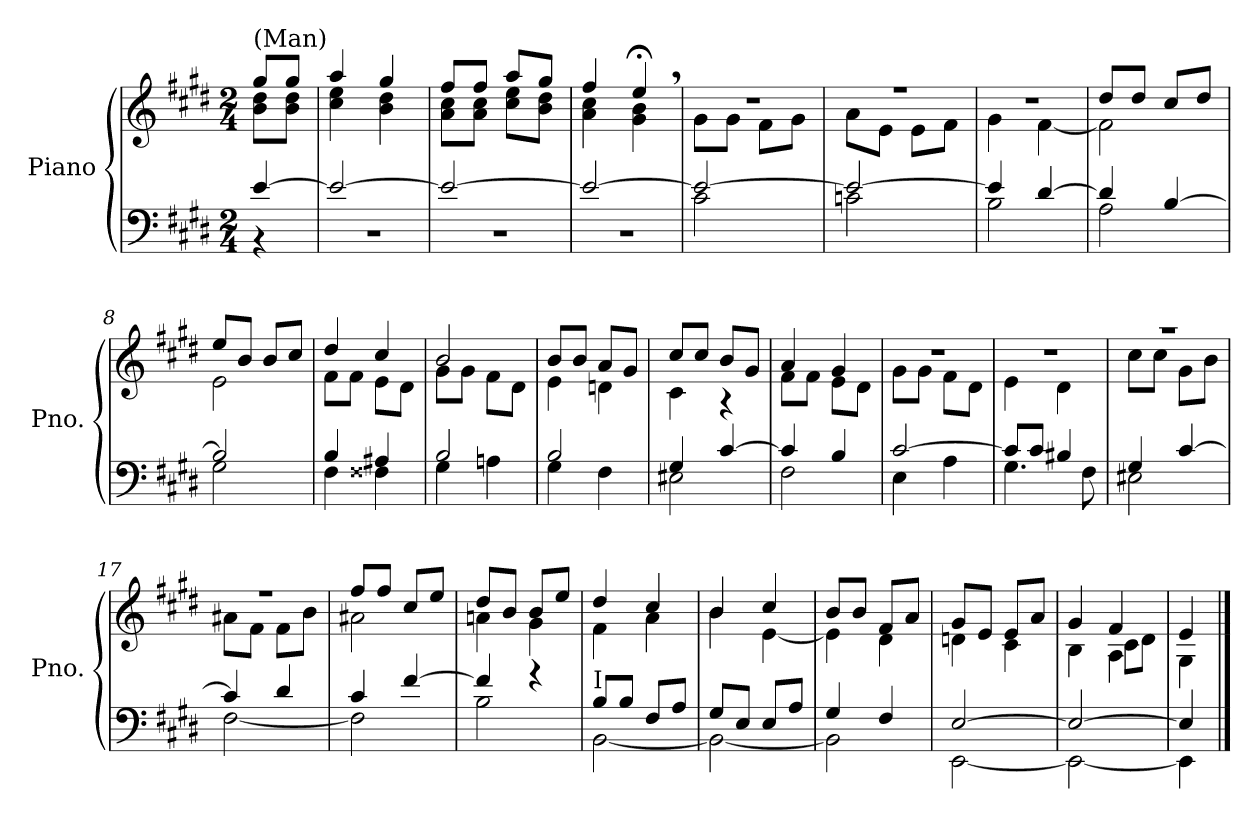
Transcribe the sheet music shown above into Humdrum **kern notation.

**kern	**kern
*part1	*part1
*staff2	*staff1
*I"Piano	*
*I'Pno.	*
*clefF4	*clefG2
*k[f#c#g#d#]	*k[f#c#g#d#]
*M2/4	*M2/4
*MM80	*MM80
=	=
*^	*^
!	!	!LO:TX:a:t=(Man)	!
[4e/	4r	8gg#/L	8b\ 8dd#\L
.	.	8gg#/J	8b\ 8dd#\J
=1	=1	=1	=1
2e/_	2r	4aa/	4cc#\ 4ee\
.	.	4gg#/	4b\ 4dd#\
=2	=2	=2	=2
2e/_	2r	8ff#/L	8a\ 8cc#\L
.	.	8ff#/J	8a\ 8cc#\J
.	.	8aa/L	8cc#\ 8ee\L
.	.	8gg#/J	8b\ 8dd#\J
=3	=3	=3	=3
2e/_	2r	4ff#/	4a\ 4cc#\
.	.	4ee;<,/	4g#\ 4b\
=4	=4	=4	=4
2e/_	2c#\	2r	8g#\L
.	.	.	8g#\J
.	.	.	8f#\L
.	.	.	8g#\J
=5	=5	=5	=5
2e/_	2cn\	2r	8a\L
.	.	.	8e\J
.	.	.	8e\L
.	.	.	8f#\J
=6	=6	=6	=6
4e/]	2B\	2r	4g#\
[4d#/	.	.	[4f#\
=7	=7	=7	=7
4d#/]	2A\	8dd#/L	2f#\]
.	.	8dd#/J	.
[4B/	.	8cc#/L	.
.	.	8dd#/J	.
=8	=8	=8	=8
2B/]	2G#\	8ee/L	2e\
.	.	8b/J	.
.	.	8b/L	.
.	.	8cc#/J	.
!!LO:LB:g=z	!!
=9	=9	=9	=9
4B/	4F#\	4dd#/	8f#\L
.	.	.	8f#\J
4A#X/	4F##X\	4cc#/	8e\L
.	.	.	8d#\J
=10	=10	=10	=10
2B/	4G#\	2b/	8g#\L
.	.	.	8g#\J
.	4Ani\	.	8f#\L
.	.	.	8d#\J
=11	=11	=11	=11
2B/	4G#\	8b/L	4e\
.	.	8b/J	.
.	4F#\	8a/L	4dn\
.	.	8g#/J	.
=12	=12	=12	=12
4G#/	2E#X\	8cc#/L	4c#\
.	.	8cc#/J	.
[4c#/	.	8b/L	4r
.	.	8g#/J	.
=13	=13	=13	=13
4c#/]	2F#\	4a/	8f#\L
.	.	.	8f#\J
4B/	.	4g#/	8e\L
.	.	.	8d#\J
=14	=14	=14	=14
[2c#/	4E\	2r	8g#\L
.	.	.	8g#\J
.	4A\	.	8f#\L
.	.	.	8d#\J
=15	=15	=15	=15
8c#/L]	4.G#\	2r	4e\
8c#/J	.	.	.
4B#X/	.	.	4d#\
.	8F#\	.	.
=16	=16	=16	=16
4G#/	2E#X\	2r	8cc#\L
.	.	.	8cc#\J
[4c#/	.	.	8g#\L
.	.	.	8b\J
!!LO:LB:g=z	!!
=17	=17	=17	=17
4c#/]	[2F#\	2r	8a#X\L
.	.	.	8f#\J
4d#/	.	.	8f#\L
.	.	.	8b\J
=18	=18	=18	=18
4c#/	2F#\]	8ff#/L	2a#X\
.	.	8ff#/J	.
[4f#/	.	8cc#/L	.
.	.	8ee/J	.
=19	=19	=19	=19
4f#/]	2B\	8dd#/L	4ani\
.	.	8b/J	.
4r	.	8b/L	4g#\
.	.	8ee/J	.
=20	=20	=20	=20
!LO:TX:a:t=I	!	!	!
8B/L	[2BB\	4dd#/	4f#\
8B/J	.	.	.
8F#/L	.	4cc#/	4a\
8A/J	.	.	.
=21	=21	=21	=21
8G#/L	2BB\_	4b/	4b\
8E/J	.	.	.
8E/L	.	4cc#/	[4e\
8A/J	.	.	.
=22	=22	=22	=22
4G#/	2BB\]	8b/L	4e\]
.	.	8b/J	.
4F#/	.	8f#/L	4d#\
.	.	8a/J	.
=23	=23	=23	=23
[2E/	[2EE\	8g#/L	4dn\
.	.	8e/J	.
.	.	8e/L	4c#\
.	.	8a/J	.
=24	=24	=24	=24
*	*	*	*^
2E/_	2EE\_	4g#/	4B\	4ryy
.	.	4f#/	4A\	8c#\L
.	.	.	.	8d#i\J
*	*	*	*v	*v
=25	=25	=25	=25
4E/]	4EE\]	4e/	4G#\
*v	*v	*	*
*	*v	*v
==	==
*-	*-
